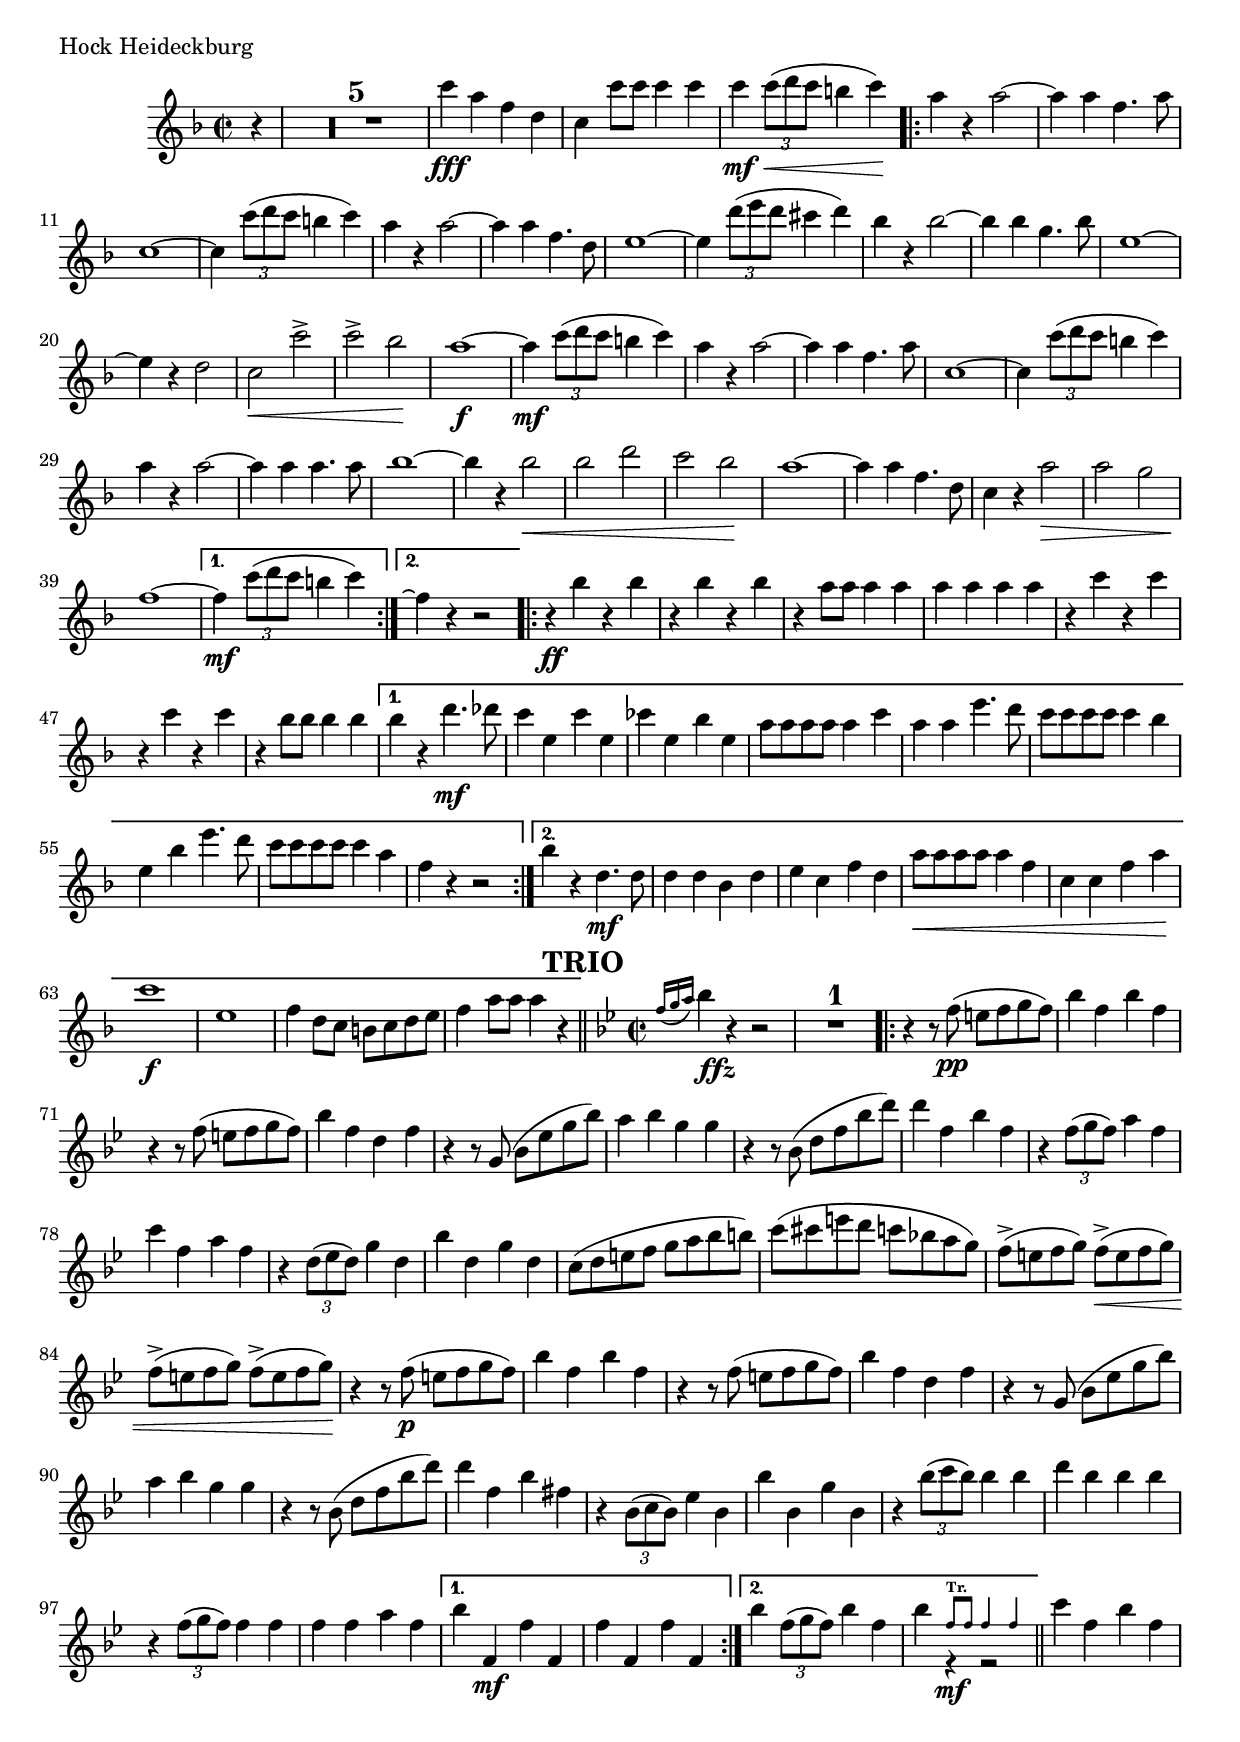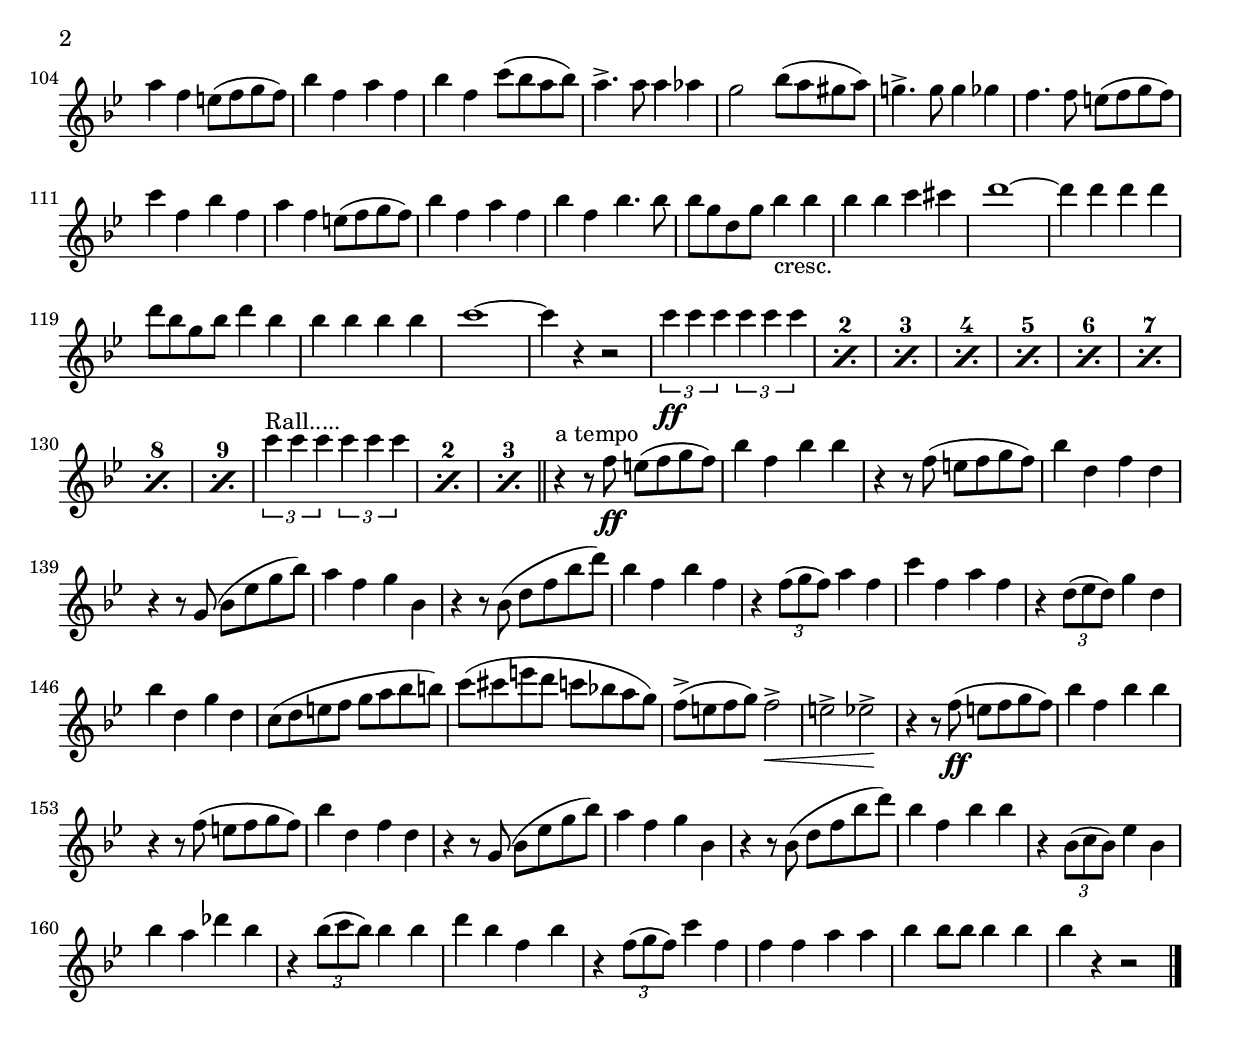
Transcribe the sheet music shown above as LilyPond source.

\version "2.18.2"
% When ready to include in collection:	1. Comment out top section with \Include file(s)
%					2. \midi section if present.
%Comment out from here
%{
\include "../../../Includes/Polis_format.ily"

%...to here
%}
  \score {

    % Svenska Polisens Marscher: 1. Hock Heideckburg    
    \relative c'' { 
    	    \key f \major \time 2/2 
    	    \compressFullBarRests
    	    \set Score.markFormatter = #format-mark-box-letters
    \partial 4 r4
    R1*5  |  
    c'4\fff a f d      | % 6
    c c'8 c c4 c      | % 7
    c \mf\< \times 2/3{c8( d c  } b4 c\!)      | % 8
    
    \repeat volta 2 {
    	    a r a2~      | % 9
    	    a4 a f4. a8
    	    c,1~      | % 11
    	    c4 \times 2/3{c'8( d c  } b4 c)      | % 12
    	    a r a2~      | % 13
    	    a4 a f4. d8      | % 14
    	    e1~      | % 15
    	    e4 \times 2/3{d'8( e d  } cis4 d)      | % 16
    	    bes r bes2~      | % 17
    	    bes4 bes g4. bes8      | % 18
    	    e,1~      | % 19
    	    e4 r d2      | % 20
    	    c\< c'->      | % 21
    	    c-> bes \!      | % 22
    	    a1~ \f      | % 23
    	    a4 \mf \times 2/3{c8( d c  } b4 c)      | % 24
    	    a r a2~      | % 25
    	    a4 a f4. a8      | % 26
    	    c,1~      | % 27
    	    c4 \times 2/3{c'8( d c  } b4 c)      | % 28
    	    a r a2~      | % 29
    	    a4 a a4. a8      | % 30
    	    bes1~      | % 31
    	    bes4 r bes2 \<      | % 32
    	    bes d      | % 33
    	    c bes \!      | % 34
    	    a1~      | % 35
    	    a4 a f4. d8      | % 36
    	    c4 r a'2 \>      | % 37
    	    a g      | % 38
    	    f1~ \!      | % 39
    } % end repeat
    \alternative {
    	    {f4 \mf \times 2/3{c'8( d c  } b4 c) |} %40
    	    {f,\repeatTie  r r2 |}	 %41
    } % end alternatives
    
    \repeat volta 2 { %startrep 
    	    r4 \ff bes r bes | % 42
    	    r4 bes r bes	| % 43
    	    r4 a8 a a4 a      | % 44
    	    a a a a      | % 45
    	    r c r c      | % 46
    	    r c r c      | % 47
    	    r bes8 bes bes4 bes      | % 48
    } % end repeat
    \alternative {
    	    {bes r d4. \mf des8      | % 49
    	    c4 e, c' e,		| %50
    	    ces'4 e, bes' e,      | % 51
    	    a8 a a a a4 c      | % 52
    	    a a e'4. d8      | % 53
    	    c c c c c4 bes      | % 54
    	    e, bes' e4. d8      | % 55
    	    c c c c c4 a      | % 56
    	    f r r2      | % 57
    	    }
    	    {bes4 r d,4. \mf d8      | % 58
    	    d4 d bes d 	| %59
    	    e4 c f d      | % 60
    	    a'8 \< a a a a4 f      | % 61
    	    c c f a \!      | % 62
    	    c1 \f      | % 63
    	    e,      | % 64
    	    f4 d8 c b c d e      | % 65
    	    f4 a8 a a4 r      | % 66
    	    \bar "||"
    	    }
    } % end alternatives
    
    \time 2/2 \key bes \major
    \mark \markup {\bold  "TRIO"}
    \grace{\stemUp f16 [( g a ) ]  } 
    \stemNeutral bes4_\markup{\dynamic ffz} r4 r2      | % 67
    R1^\markup{\normalsize\number 1}	 | % 68
    
    \repeat volta 2 { %startrep
    	    r4 r8 f( \pp e f g f)      | % 69
    	    bes4 f bes f    | % 70
    	    r4 r8 f( e f g f)      | % 71
    	    bes4 f d f      | % 72
    	    r r8 g,( bes ees g bes)      | % 73
    	    a4 bes g g      | % 74
    	    r r8 bes, ( d f bes d)      | % 75
    	    d4 f, bes f      | % 76
    	    r \times 2/3{f8( g f)  } a4 f      | % 77
    	    c' f, a f      | % 78
    	    r \times 2/3{d8( ees d)  } g4 d      | % 79
    	    bes' d, g d      | % 80
    	    c8 (d e f g8 a bes b)      | % 81
    	    c( cis e d c bes! a g)      | % 82
    	    f-> ( e f g) f->\< ( e f g)      | % 83
    	    f-> ( e f g) f-> ( e f g) \!      | % 84
    	    r4 r8 f( \p e f g f)      | % 85
    	    bes4 f bes f      | % 86
    	    r r8 f( e f g f)      | % 87
    	    bes4 f d f      | % 88
    	    r r8 g,( bes ees g bes)      | % 89
    	    a4 bes g g      | % 90
    	    r r8 bes, ( d f bes d)      | % 91
    	    d4 f, bes fis      | % 92
    	    r \times 2/3{bes,8( c bes)  } ees4 bes      | % 93
    	    bes' bes, g' bes,      | % 94
    	    r \times 2/3{bes'8( c bes)  } bes4 bes      | % 95
    	    d bes bes bes      | % 96
    	    r \times 2/3{f8( g f)  } f4 f      | % 97
    	    f f a f      | % 98    
    } % end repeat
    \alternative{
    	    {bes f,\mf f' f,        | % 99
    	     f' f, f' f,	|} % 100
    	    {bes'4 \times 2/3{f8( g f)  } bes4 f |bes   % 101
    	    	    
    	    <<{\set fontSize = #-4  % make note heads smaller
    	      f8^\markup {\bold {Tr.}}  f f4 f  | % 102
    	       \unset fontSize } % return to default size
    	    \\
    		{r4\mf r2 \bar "||"} >>
    	    }
    } %close alternatives
    
    c'4 f, bes f      | % 103
    a f e8( f g f)  | % 104
    bes4 f a f      | % 105
    bes f c'8( bes a bes)      | % 106
    a4.-> a8 a4 aes      | % 107
    g2 bes8( a gis a)      | % 108
    g!4.-> g8 g4 ges      | % 109
    f4. f8 e( f g f)      | % 110
    c'4 f, bes f      | % 111
    a f e8( f g f)      | % 112
    bes4 f a f      | % 113
    bes f bes4. bes8      | % 114
    bes g d g bes4 _\markup{"cresc."} bes      | % 115
    bes bes c cis      | % 116
    d1~      | % 117
    d4 d d d      | % 118
    d8 bes g bes d4 bes      | % 119
    bes bes bes bes      | % 120
    c1~      | % 121
    c4 r r2      | % 122
    \set countPercentRepeats = ##t
    \repeat percent 9
    {\times 2/3{c4\ff  c c  } \times 2/3{c c c  }} % 129
    \repeat percent 3
    {\times 2/3{c4^\markup {Rall.....}  c c  } \times 2/3{c c c  }}
    \bar "||"
    r4^\markup {a tempo} r8 f,\ff e (f g f)     | % 134
    bes4 f bes4 bes | % 135
    r r8 f (e f g f) | % 136
    bes4 d, f d | % 137
    r r8 g, (bes ees g bes) | % 138
    a4 f g bes, | % 139
    r r8 bes (d f bes d) | % 140
    bes4 f bes f      | % 141
    r \times 2/3{f8 (g f)} a4 f | % 142
    c' f, a f      | % 142
    r \times 2/3{d8 (ees d)} g4 d     | % 144
    bes' d, g d | % 145
    c8 (d e f g a bes b)  | % 146
    c (cis e d c bes! a g) | % 147
    f-> (e f g) f2->\<      | % 148
    e->  ees->  \!      | % 149
    r4 r8 f\ff (e f g f)      | % 150
    bes4 f bes bes | % 151
    r r8 f (e f g f) | % 152
    bes4 d, f d | % 153
    r r8 g, (bes ees g bes) | % 154
    a4 f g bes, | % 155
    r r8 bes (d f bes d) | % 156
    bes4 f bes bes | % 157
    r \times 2/3{bes,8 (c bes)} ees4 bes | % 158
    bes'4 a des bes | % 159
    r \times 2/3{bes8 (c bes)} bes4 bes | % 160
    d bes f bes | % 161
    r \times 2/3{f8 (g f)} c'4 f, | % 162
    f f a a | % 163
    bes bes8 bes bes4 bes      | % 164
    bes r r2 \bar "|."    
    
    }%end relative
    \header {
    	    piece = "Hock Heideckburg"
    	    composer = "R. Herzer Op10"
    	}
  }%end score
